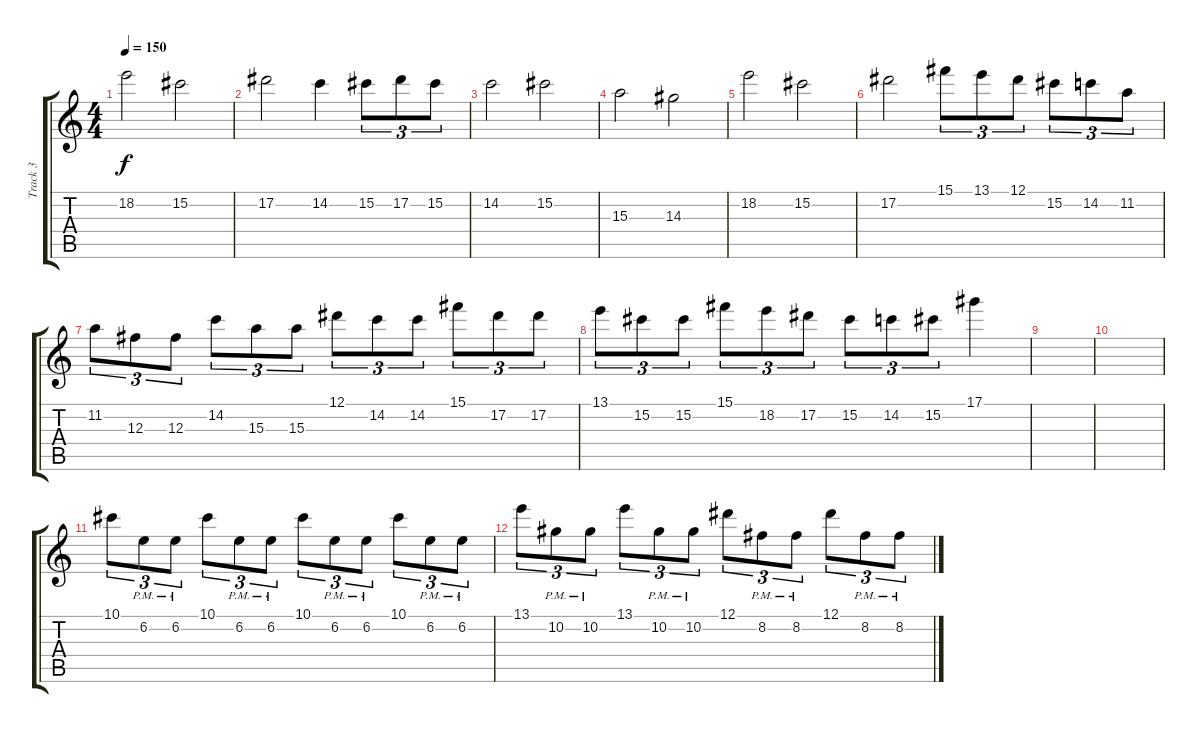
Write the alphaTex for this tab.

\track ("Track 3" "Track 3") {instrument overdrivenguitar}
\staff {score tabs}
\tuning (Eb4 Bb3 Gb3 Db3 Ab2 Db2) {hide}
\ts (4 4)
\tempo 150
\clef g2
\ks c
18.2.2{dy f} 15.2.2 |
17.2.2 14.2.4 15.2.8{tu (3 2)} 17.2.8{tu (3 2)} 15.2.8{tu (3 2)} |
14.2.2 15.2.2 |
15.3.2 14.3.2 |
18.2.2 15.2.2 |
17.2.2 15.1.8{tu (3 2)} 13.1.8{tu (3 2)} 12.1.8{tu (3 2)} 15.2.8{tu (3 2)} 14.2.8{tu (3 2)} 11.2.8{tu (3 2)} |
11.2.8{tu (3 2)} 12.3.8{tu (3 2)} 12.3.8{tu (3 2)} 14.2.8{tu (3 2)} 15.3.8{tu (3 2)} 15.3.8{tu (3 2)} 12.1.8{tu (3 2)} 14.2.8{tu (3 2)} 14.2.8{tu (3 2)} 15.1.8{tu (3 2)} 17.2.8{tu (3 2)} 17.2.8{tu (3 2)} |
13.1.8{tu (3 2)} 15.2.8{tu (3 2)} 15.2.8{tu (3 2)} 15.1.8{tu (3 2)} 18.2.8{tu (3 2)} 17.2.8{tu (3 2)} 15.2.8{tu (3 2)} 14.2.8{tu (3 2)} 15.2.8{tu (3 2)} 17.1.4 |
|
|
10.1.8{tu (3 2)} 6.2{pm}.8{tu (3 2)} 6.2{pm}.8{tu (3 2)} 10.1.8{tu (3 2)} 6.2{pm}.8{tu (3 2)} 6.2{pm}.8{tu (3 2)} 10.1.8{tu (3 2)} 6.2{pm}.8{tu (3 2)} 6.2{pm}.8{tu (3 2)} 10.1.8{tu (3 2)} 6.2{pm}.8{tu (3 2)} 6.2{pm}.8{tu (3 2)} |
13.1.8{tu (3 2)} 10.2{pm}.8{tu (3 2)} 10.2{pm}.8{tu (3 2)} 13.1.8{tu (3 2)} 10.2{pm}.8{tu (3 2)} 10.2{pm}.8{tu (3 2)} 12.1.8{tu (3 2)} 8.2{pm}.8{tu (3 2)} 8.2{pm}.8{tu (3 2)} 12.1.8{tu (3 2)} 8.2{pm}.8{tu (3 2)} 8.2{pm}.8{tu (3 2)}
